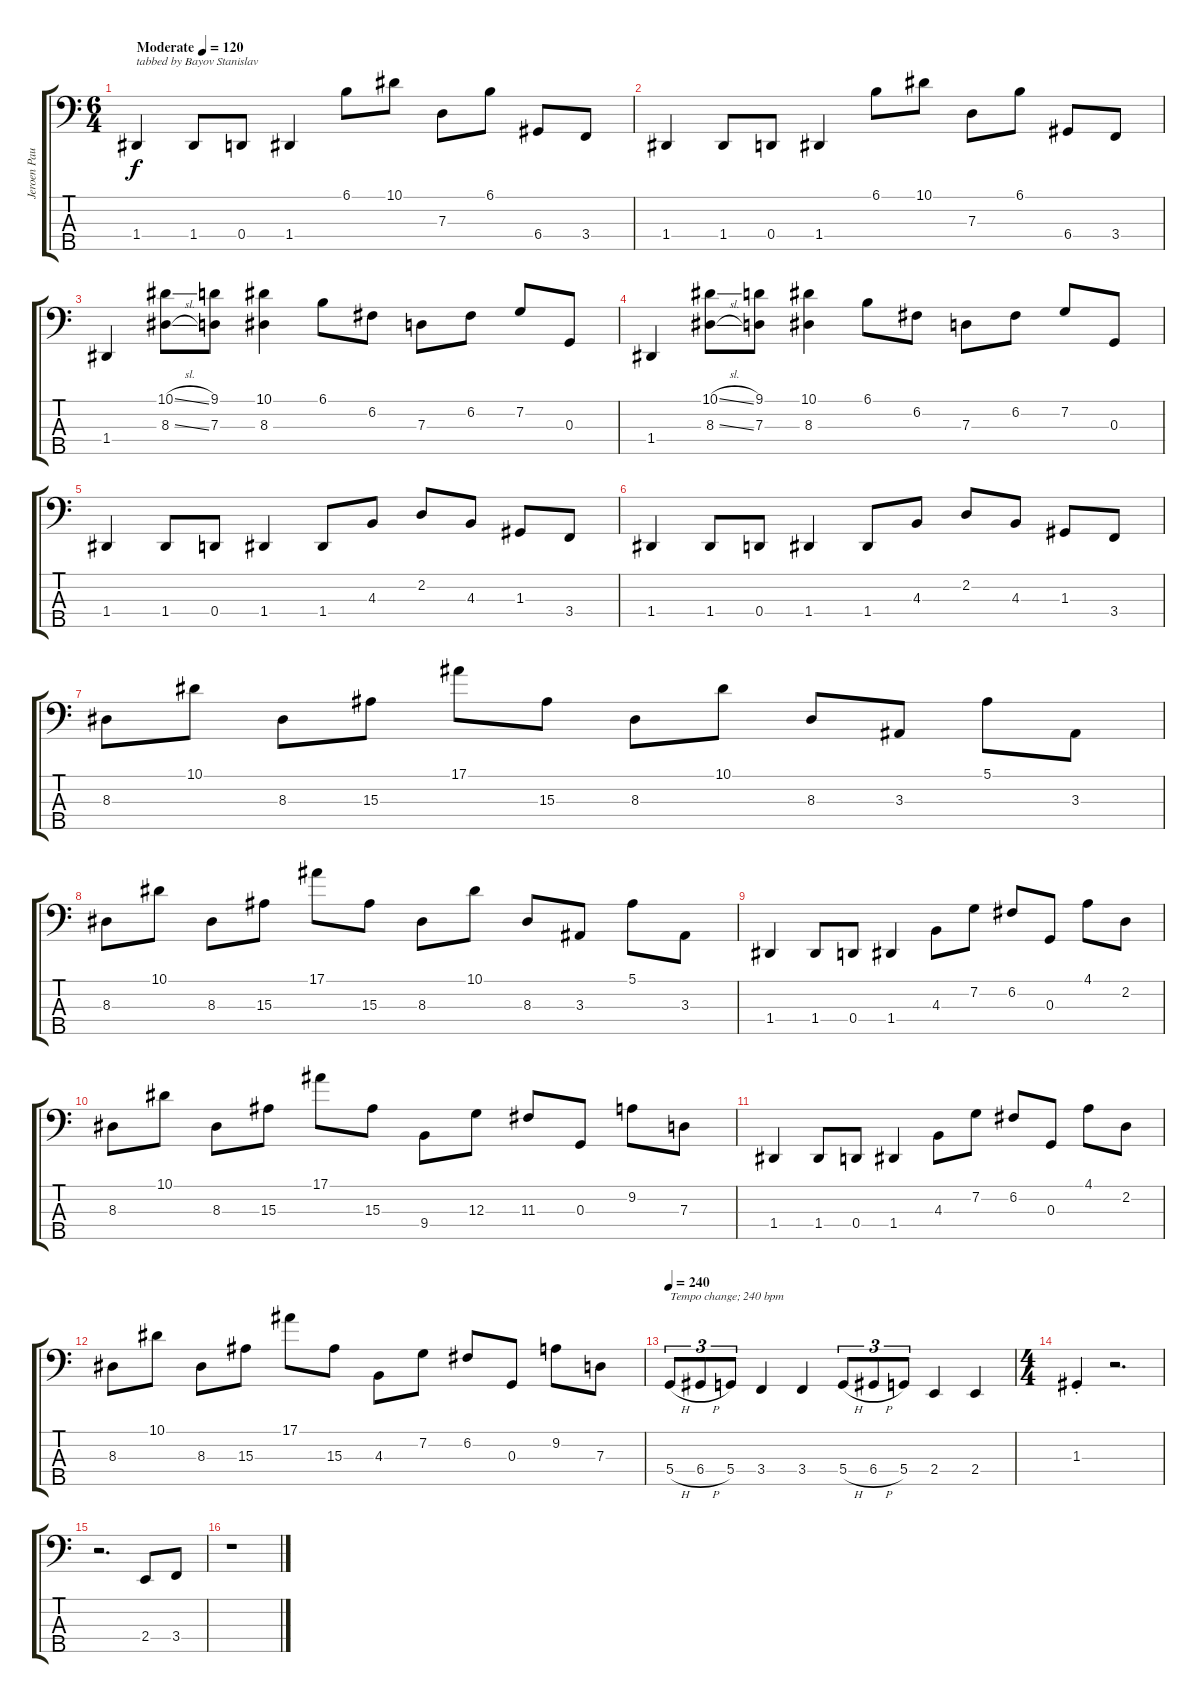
\track ("Jeroen Paul Thesseling - bass" "Jeroen Pau") {instrument fretlessbass}
\staff {score tabs}
\tuning (F2 C2 G1 D1 A0) {hide}
\ts (6 4)
\tempo (120 "Moderate")
\clef f4
\ks c
1.4.4{txt "tabbed by Bayov Stanislav" dy f instrument fretlessbass} 1.4.8 0.4.8 1.4.4 6.1.8 10.1.8 7.3.8 6.1.8 6.4.8 3.4.8 |
1.4.4 1.4.8 0.4.8 1.4.4 6.1.8 10.1.8 7.3.8 6.1.8 6.4.8 3.4.8 |
1.4.4 (10.1{sl} 8.3{sl}).8 (9.1 7.3).8 (10.1 8.3).4 6.1.8 6.2.8 7.3.8 6.2.8 7.2.8 0.3.8 |
1.4.4 (10.1{sl} 8.3{sl}).8 (9.1 7.3).8 (10.1 8.3).4 6.1.8 6.2.8 7.3.8 6.2.8 7.2.8 0.3.8 |
1.4.4 1.4.8 0.4.8 1.4.4 1.4.8 4.3.8 2.2.8 4.3.8 1.3.8 3.4.8 |
1.4.4 1.4.8 0.4.8 1.4.4 1.4.8 4.3.8 2.2.8 4.3.8 1.3.8 3.4.8 |
8.3.8 10.1.8 8.3.8 15.3.8 17.1.8 15.3.8 8.3.8 10.1.8 8.3.8 3.3.8 5.1.8 3.3.8 |
8.3.8 10.1.8 8.3.8 15.3.8 17.1.8 15.3.8 8.3.8 10.1.8 8.3.8 3.3.8 5.1.8 3.3.8 |
1.4.4 1.4.8 0.4.8 1.4.4 4.3.8 7.2.8 6.2.8 0.3.8 4.1.8 2.2.8 |
8.3.8 10.1.8 8.3.8 15.3.8 17.1.8 15.3.8 9.4.8 12.3.8 11.3.8 0.3.8 9.2.8 7.3.8 |
1.4.4 1.4.8 0.4.8 1.4.4 4.3.8 7.2.8 6.2.8 0.3.8 4.1.8 2.2.8 |
8.3.8 10.1.8 8.3.8 15.3.8 17.1.8 15.3.8 4.3.8 7.2.8 6.2.8 0.3.8 9.2.8 7.3.8 |
\tempo 240
5.4{h}.8{tu (3 2) txt "Tempo change; 240 bpm"} 6.4{h}.8{tu (3 2)} 5.4.8{tu (3 2)} 3.4.4 3.4.4 5.4{h}.8{tu (3 2)} 6.4{h}.8{tu (3 2)} 5.4.8{tu (3 2)} 2.4.4 2.4.4 |
\ts (4 4)
1.3{st}.4 r.2{d} |
r.2{d} 2.4.8 3.4.8 |
r.1
